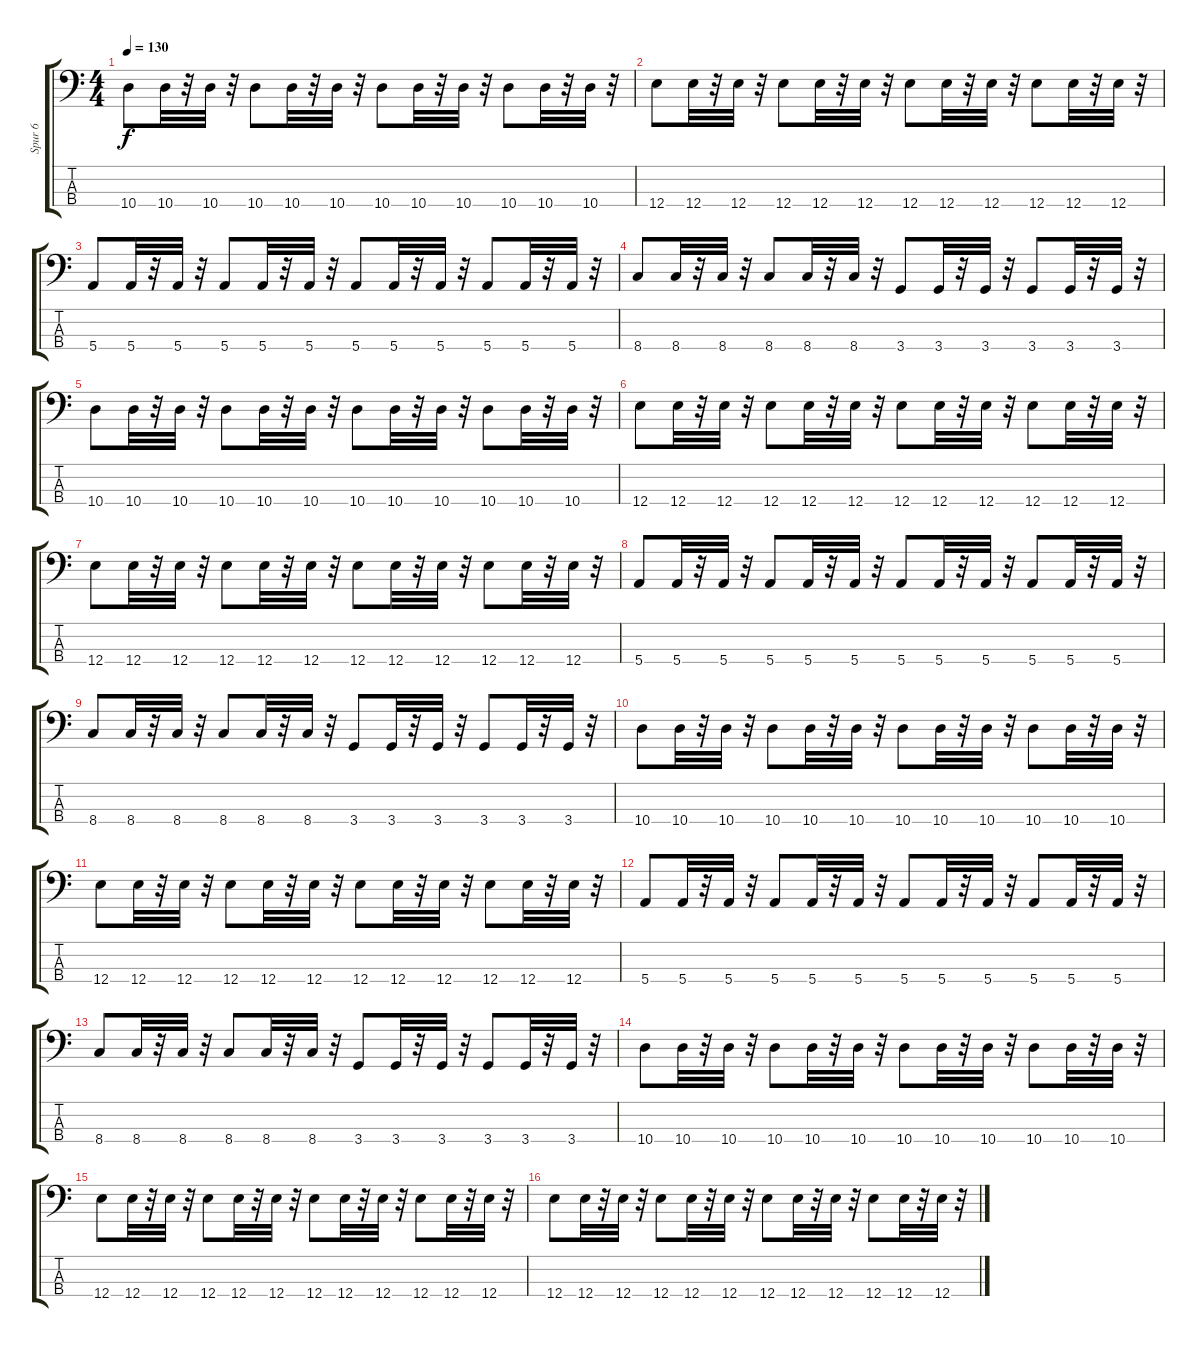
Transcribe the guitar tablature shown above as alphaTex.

\track ("Spur 6" "Spur 6") {instrument electricbassfinger}
\staff {score tabs}
\tuning (G2 D2 A1 E1) {hide}
\ts (4 4)
\tempo 130
\clef f4
\ks c
10.4.8{dy f} 10.4.32 r.32 10.4.32 r.32 10.4.8 10.4.32 r.32 10.4.32 r.32 10.4.8 10.4.32 r.32 10.4.32 r.32 10.4.8 10.4.32 r.32 10.4.32 r.32 |
12.4.8 12.4.32 r.32 12.4.32 r.32 12.4.8 12.4.32 r.32 12.4.32 r.32 12.4.8 12.4.32 r.32 12.4.32 r.32 12.4.8 12.4.32 r.32 12.4.32 r.32 |
5.4.8 5.4.32 r.32 5.4.32 r.32 5.4.8 5.4.32 r.32 5.4.32 r.32 5.4.8 5.4.32 r.32 5.4.32 r.32 5.4.8 5.4.32 r.32 5.4.32 r.32 |
8.4.8 8.4.32 r.32 8.4.32 r.32 8.4.8 8.4.32 r.32 8.4.32 r.32 3.4.8 3.4.32 r.32 3.4.32 r.32 3.4.8 3.4.32 r.32 3.4.32 r.32 |
10.4.8 10.4.32 r.32 10.4.32 r.32 10.4.8 10.4.32 r.32 10.4.32 r.32 10.4.8 10.4.32 r.32 10.4.32 r.32 10.4.8 10.4.32 r.32 10.4.32 r.32 |
12.4.8 12.4.32 r.32 12.4.32 r.32 12.4.8 12.4.32 r.32 12.4.32 r.32 12.4.8 12.4.32 r.32 12.4.32 r.32 12.4.8 12.4.32 r.32 12.4.32 r.32 |
12.4.8 12.4.32 r.32 12.4.32 r.32 12.4.8 12.4.32 r.32 12.4.32 r.32 12.4.8 12.4.32 r.32 12.4.32 r.32 12.4.8 12.4.32 r.32 12.4.32 r.32 |
5.4.8 5.4.32 r.32 5.4.32 r.32 5.4.8 5.4.32 r.32 5.4.32 r.32 5.4.8 5.4.32 r.32 5.4.32 r.32 5.4.8 5.4.32 r.32 5.4.32 r.32 |
8.4.8 8.4.32 r.32 8.4.32 r.32 8.4.8 8.4.32 r.32 8.4.32 r.32 3.4.8 3.4.32 r.32 3.4.32 r.32 3.4.8 3.4.32 r.32 3.4.32 r.32 |
10.4.8 10.4.32 r.32 10.4.32 r.32 10.4.8 10.4.32 r.32 10.4.32 r.32 10.4.8 10.4.32 r.32 10.4.32 r.32 10.4.8 10.4.32 r.32 10.4.32 r.32 |
12.4.8 12.4.32 r.32 12.4.32 r.32 12.4.8 12.4.32 r.32 12.4.32 r.32 12.4.8 12.4.32 r.32 12.4.32 r.32 12.4.8 12.4.32 r.32 12.4.32 r.32 |
5.4.8 5.4.32 r.32 5.4.32 r.32 5.4.8 5.4.32 r.32 5.4.32 r.32 5.4.8 5.4.32 r.32 5.4.32 r.32 5.4.8 5.4.32 r.32 5.4.32 r.32 |
8.4.8 8.4.32 r.32 8.4.32 r.32 8.4.8 8.4.32 r.32 8.4.32 r.32 3.4.8 3.4.32 r.32 3.4.32 r.32 3.4.8 3.4.32 r.32 3.4.32 r.32 |
10.4.8 10.4.32 r.32 10.4.32 r.32 10.4.8 10.4.32 r.32 10.4.32 r.32 10.4.8 10.4.32 r.32 10.4.32 r.32 10.4.8 10.4.32 r.32 10.4.32 r.32 |
12.4.8 12.4.32 r.32 12.4.32 r.32 12.4.8 12.4.32 r.32 12.4.32 r.32 12.4.8 12.4.32 r.32 12.4.32 r.32 12.4.8 12.4.32 r.32 12.4.32 r.32 |
12.4.8 12.4.32 r.32 12.4.32 r.32 12.4.8 12.4.32 r.32 12.4.32 r.32 12.4.8 12.4.32 r.32 12.4.32 r.32 12.4.8 12.4.32 r.32 12.4.32 r.32
